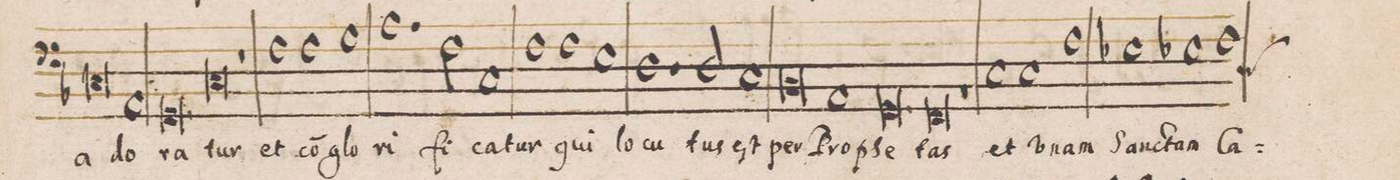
**kern	**text
*I"BASVS	*
*clefF4	*
*k[b-]	*
*met(O)	*
*M3/1	*
0C	a-
1AA	-do-
=138	=138
0.GG	-ra-
=139	=139
0C	-tur
1r	.
=140	=140
1F	et
1F	co(n)-
1G	-glo-
=141	=141
1.A	-ri-
2F\	-fi-
1C	-ca-
=142	=142
1F	-tur
1F	qui
1E	lo-
=143	=143
1.D	-cu-
2D/	-tus
1C	est
=144	=144
0BB-	per
1AA	Pro-
=145	=145
0.GG	-phe-
=146	=146
0FF	-tas
1r	.
=147	=147
1C	et
1C	u-
1F	-nam
=148	=148
1E-X	San-
1E-X	-ctam
*custos:C	*
1F	Ca-
=149	=149
*-	*-
